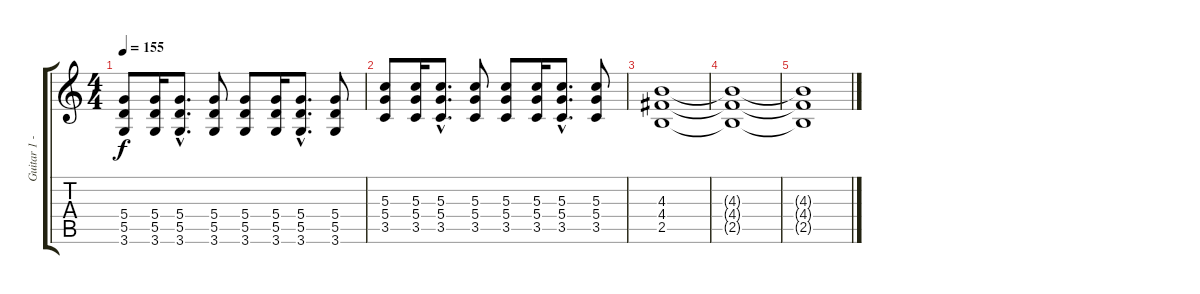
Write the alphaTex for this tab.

\track ("Guitar 1 - Brett Gurewitz" "Guitar 1 -") {instrument distortionguitar}
\staff {score tabs}
\tuning (E4 B3 G3 D3 A2 E2) {hide}
\ts (4 4)
\tempo 155
\clef g2
\ks c
(5.4 5.5 3.6).8{dy f} (5.4 5.5 3.6).16 (5.4{hac} 5.5{hac} 3.6{hac}).8{d} (5.4 5.5 3.6).8 (5.4 5.5 3.6).8 (5.4 5.5 3.6).16 (5.4{hac} 5.5{hac} 3.6{hac}).8{d} (5.4 5.5 3.6).8 |
(5.3 5.4 3.5).8 (5.3 5.4 3.5).16 (5.3{hac} 5.4{hac} 3.5{hac}).8{d} (5.3 5.4 3.5).8 (5.3 5.4 3.5).8 (5.3 5.4 3.5).16 (5.3{hac} 5.4{hac} 3.5{hac}).8{d} (5.3 5.4 3.5).8 |
(4.3 4.4 2.5).1 |
(4.3{t} 4.4{t} 2.5{t}).1 |
(4.3{t} 4.4{t} 2.5{t}).1
